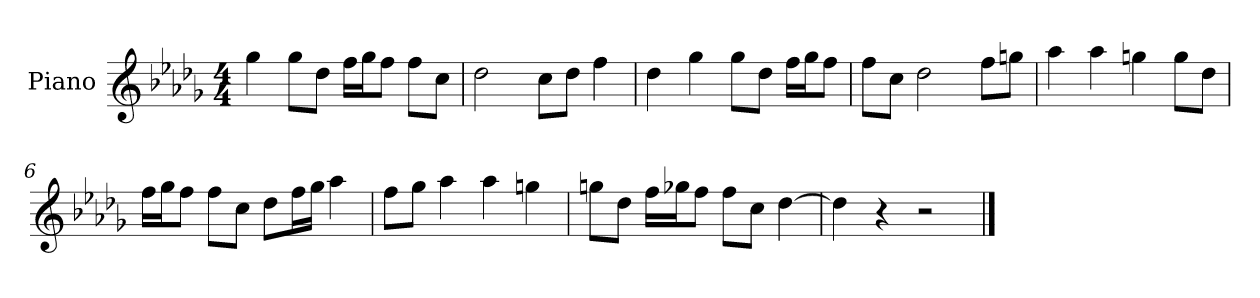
**kern
*part1
*staff1
*I"Piano
*I'P-no
*clefG2
*k[b-e-a-d-g-]
*M4/4
*MM90
=1
4gg-\
8gg-\L
8dd-\J
16ff\LL
16gg-\J
8ff\J
8ff\L
8cc\J
=2
2dd-\
8cc\L
8dd-\J
4ff\
=3
4dd-\
4gg-\
8gg-\L
8dd-\J
16ff\LL
16gg-\J
8ff\J
=4
8ff\L
8cc\J
2dd-\
8ff\L
8ggn\J
=5
4aa-\
4aa-\
4ggn\
8gg\L
8dd-\J
!!LO:LB:g=z
=6
16ff\LL
16gg-\J
8ff\J
8ff\L
8cc\J
8dd-\L
16ff\L
16gg-\JJ
4aa-\
=7
8ff\L
8gg-\J
4aa-\
4aa-\
4ggn\
=8
8ggn\L
8dd-\J
16ff\LL
16gg-X\J
8ff\J
8ff\L
8cc\J
[4dd-\
=9
4dd-\]
4r
2r
==
*-
